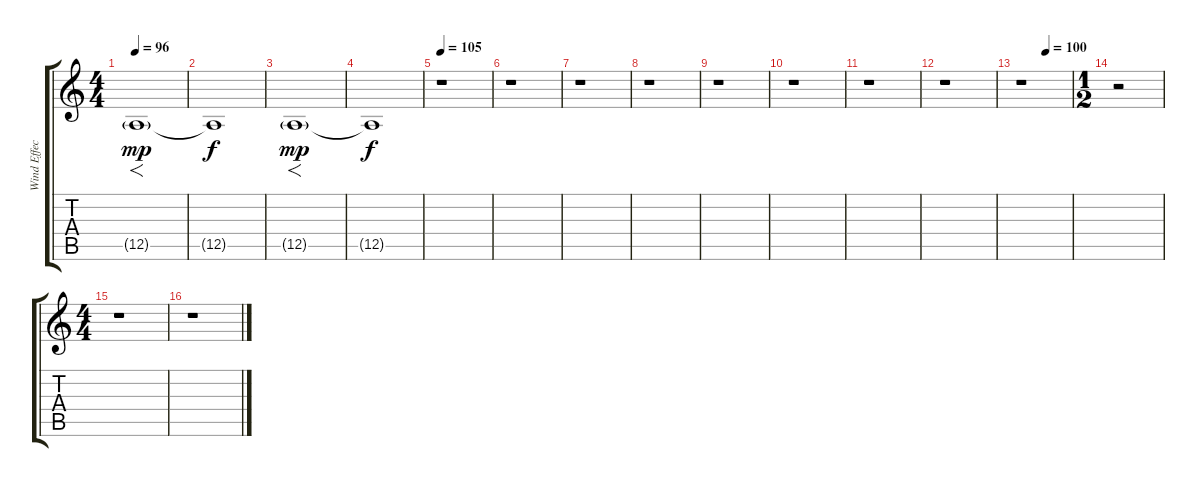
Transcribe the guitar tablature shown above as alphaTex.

\track ("Wind Effect" "Wind Effec") {instrument seashore}
\staff {score tabs}
\tuning (E4 B3 G3 D3 A2 E2) {hide}
\ts (4 4)
\tempo 96
\clef g2
\ks c
12.5{g}.1{f dy mp} |
12.5{t}.1{dy f} |
12.5{g}.1{f dy mp} |
12.5{t}.1{dy f} |
\tempo 105
r.1 |
r.1 |
r.1 |
r.1 |
r.1 |
r.1 |
r.1 |
r.1 |
\tempo (100 0.5)
r.1 |
\ts (1 2)
r.2 |
\ts (4 4)
r.1 |
r.1
